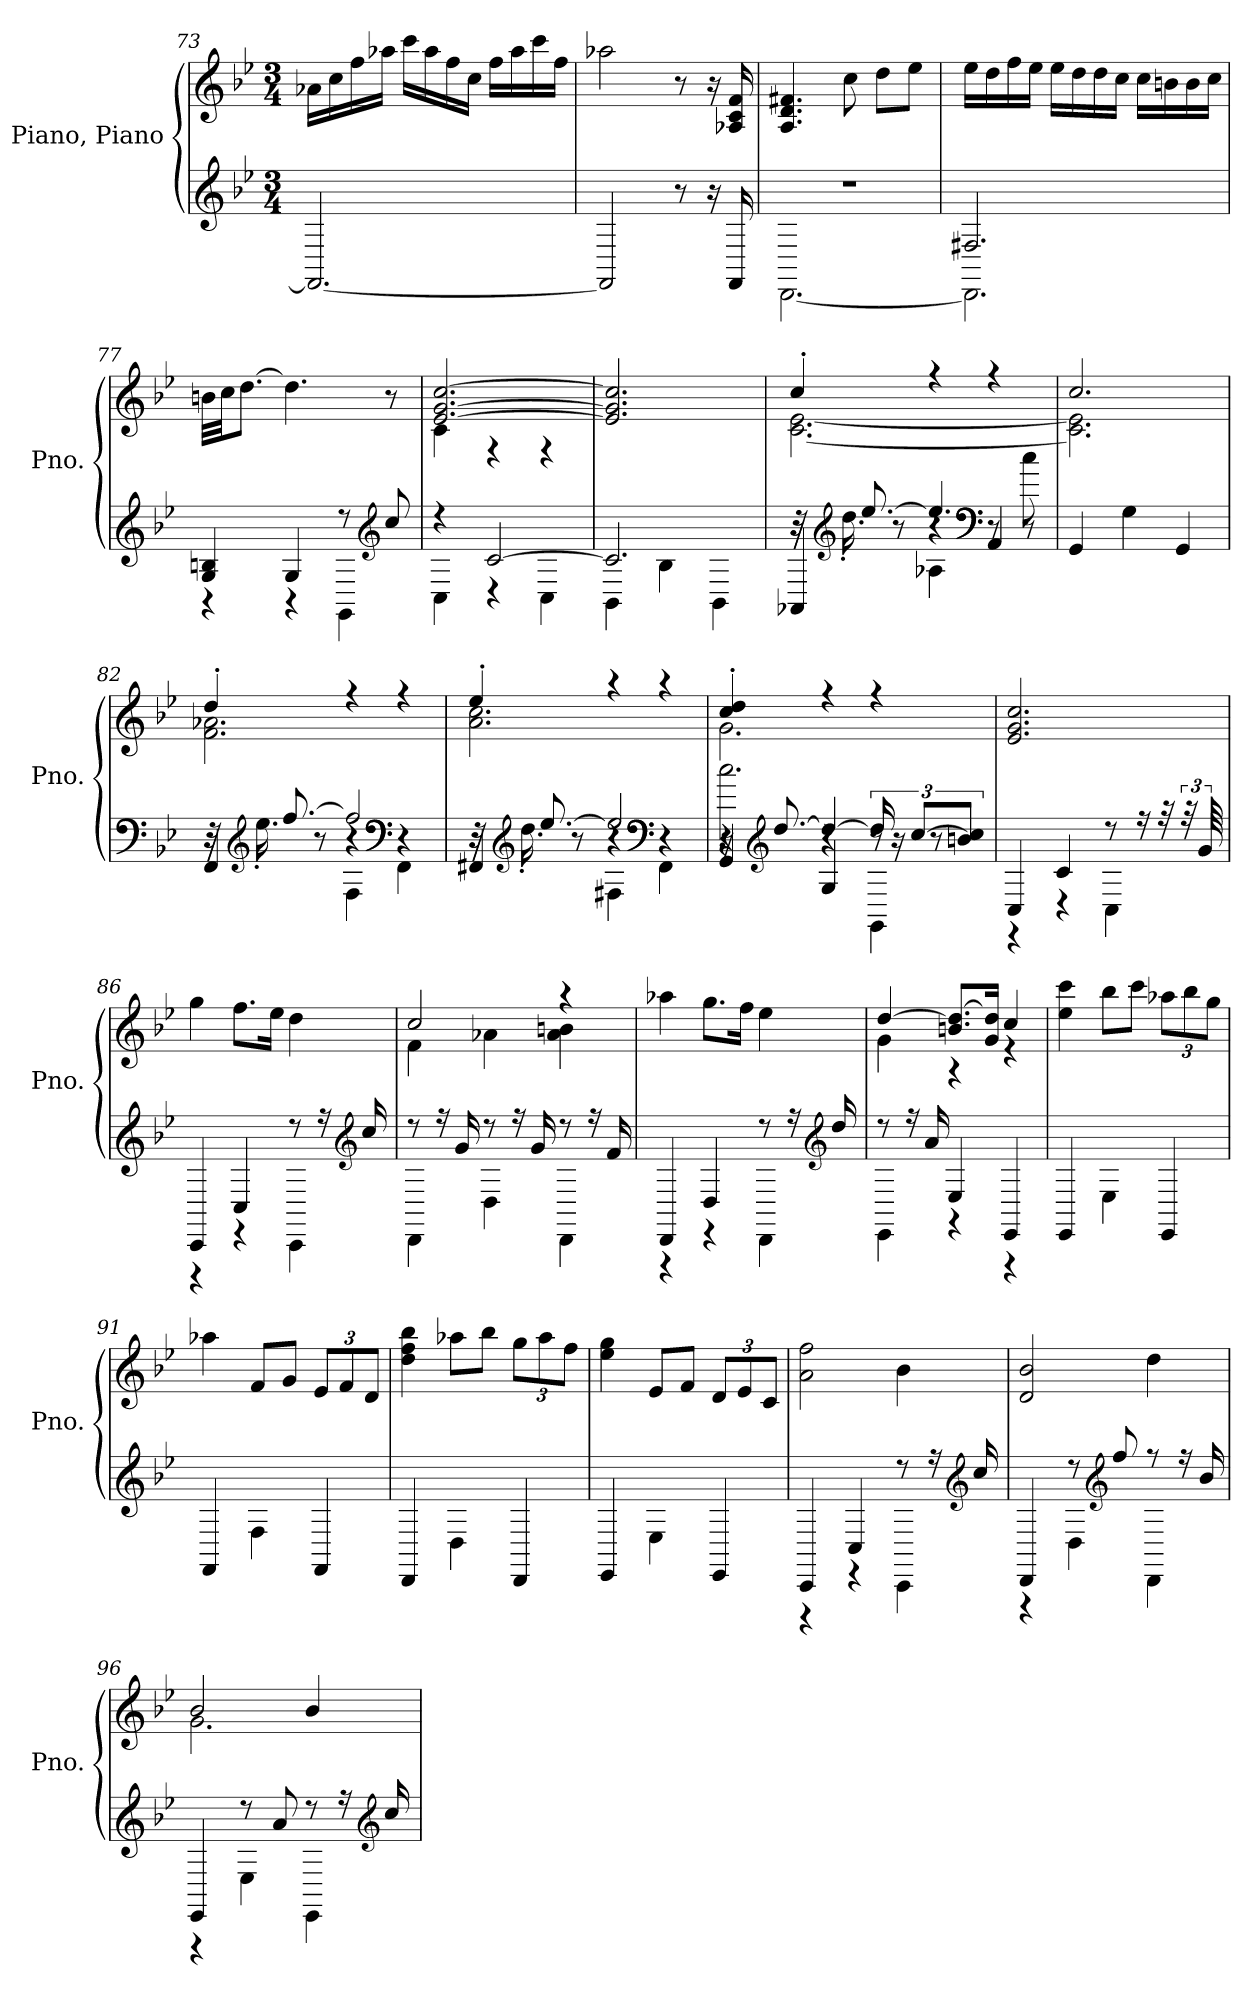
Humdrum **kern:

**kern	**kern
*part1	*part1
*staff2	*staff1
*I"Piano, Piano	*
*I'Pno.	*
!!LO:LB:g=z
*clefG2	*clefG2
*k[b-e-]	*k[b-e-]
*M3/4	*M3/4
=73	=73
2.FF/_	16a-X\LL
.	16cc\
.	16ff\
.	16aa-X\JJ
.	16ccc\LL
.	16aa-\
.	16ff\
.	16cc\JJ
.	16ff\LL
.	16aa-\
.	16ccc\
.	16ff\JJ
=74	=74
2FF/]	2aa-X\
8r	8r
16r	16r
16FF/	16A-X/ 16c/ 16f/
=75	=75
*^	*
2.r	[2.DD\	4.A/ 4.d/ 4.f#X/
.	.	8cc\
.	.	8dd\L
.	.	8ee-\J
=76	=76	=76
2.F#X/	2.DD\]	16ee-\LL
.	.	16dd\
.	.	16ff\
.	.	16ee-\JJ
.	.	16ee-\LL
.	.	16dd\
.	.	16dd\
.	.	16cc\JJ
.	.	16cc\LL
.	.	16bn\
.	.	16b\
.	.	16cc\JJ
=77	=77	=77
4G/ 4Bn/	4r	32bn\LLL
.	.	32cc\JJ
.	.	[8.dd\J
4G/	4r	4.dd\]
8r	4GG\	.
*clefG2	*	*
8cc/	.	8r
!!LO:LB:g=z
=78	=78	=78
*	*	*^
4r	4C\	[2.e-/ [2.g/ [2.cc/	4c\
[2c/	4r	.	4r
.	4C\	.	4r
*	*	*v	*v
=79	=79	=79
2.c/]	4BB-\	2.e-/] 2.g/] 2.cc/]
.	4B-\	.
.	4BB-\	.
=80	=80	=80
*	*^	*^
16r	32r	4AA-X/	4cc'/	[2.c\ [2.e-\
*clefG2	*	*	*	*
.	16.dd'\	.	.	.
[8.ee-/	.	.	.	.
.	8r	.	.	.
4.ee-/]	4A-X\	4r	4r	.
*clefF4	*	*	*	*
.	8r	4AA-/	4r	.
8r	8cc\	.	.	.
*v	*v	*v	*	*
=81	=81	=81
4GG/	2.cc/	2.c\] 2.e-\]
4G\	.	.
4GG/	.	.
=82	=82	=82
*^	*	*
*	*^	*	*
16r	32r	4FF/	4dd'/	2.f\ 2.a-X\
*clefG2	*	*	*	*
.	16.ee-'\	.	.	.
[8.ff/	.	.	.	.
.	8r	.	.	.
2ff/]	4F\	4r	4r	.
*clefF4	*	*	*	*
.	4FF\	4r	4r	.
=83	=83	=83	=83	=83
16r	32r	4FF#X/	4ee-'/	2.a\ 2.cc\
*clefG2	*	*	*	*
.	16.dd'\	.	.	.
[8.ee-/	.	.	.	.
.	8r	.	.	.
2ee-/]	4F#X\	4r	4r	.
*clefF4	*	*	*	*
.	4FF#\	4r	4r	.
!!LO:PB:g=z	!!
=84	=84	=84	=84	=84
*	*	*^	*	*
16r	2.cc\	4GG/	4r	4cc/' 4dd/'	2.g\
*clefG2	*	*	*	*	*
[8.dd/	.	.	.	.	.
4dd/_	.	4G/	4r	4r	.
16dd/]	.	12r	4GG\	4r	.
16r	.	.	.	.	.
.	.	[12cc/L	.	.	.
8r	.	.	.	.	.
.	.	12bn/ 12cc/]J	.	.	.
*	*v	*v	*v	*	*
*	*	*v	*v
=85	=85	=85
4C/	4r	2.e-/ 2.g/ 2.cc/
4c/	4r	.
8r	4C\	.
16r	.	.
32r	.	.
48r	.	.
96g/	.	.
=86	=86	=86
4CC/	4r	4gg\
4C/	4r	8.ff\L
.	.	16ee-\Jk
8r	4CC\	4dd\
16r	.	.
*clefG2	*	*
16cc/	.	.
=87	=87	=87
*	*	*^
8r	4DD\	2cc/	4f\
16r	.	.	.
16g/	.	.	.
8r	4D\	.	4a-X\
16r	.	.	.
16g/	.	.	.
8r	4DD\	4r	4a-\ 4bn\
16r	.	.	.
16f/	.	.	.
*	*	*v	*v
!!LO:LB:g=z
=88	=88	=88
4DD/	4r	4aa-X\
4D/	4r	8.gg\L
.	.	16ff\Jk
8r	4DD\	4ee-\
16r	.	.
*clefG2	*	*
16dd/	.	.
=89	=89	=89
*	*	*^
8r	4EE-\	[4dd/	4g\
16r	.	.	.
16a/	.	.	.
4E-/	4r	8.bn/ 8.dd/_L	4r
.	.	16g/ 16dd/]Jk	.
4EE-/	4r	4cc/	4r
*v	*v	*	*
*	*v	*v
=90	=90
4EE-/	4ee-\ 4ccc\
4E-\	8bb-\L
.	8ccc\J
*	*Xbrackettup
4EE-/	12aa-X\L
.	12bb-\
.	12gg\J
=91	=91
4FF/	4aa-X\
4F\	8f/L
.	8g/J
4FF/	12e-/L
.	12f/
.	12d/J
=92	=92
4DD/	4dd\ 4ff\ 4bb-\
4D\	8aa-X\L
.	8bb-\J
4DD/	12gg\L
.	12aa-\
.	12ff\J
!!LO:LB:g=z
=93	=93
4EE-/	4ee-\ 4gg\
4E-\	8e-/L
.	8f/J
4EE-/	12d/L
.	12e-/
.	12c/J
=94	=94
*^	*
4CC/	4r	2a\ 2ff\
4C/	4r	.
8r	4CC\	4b-\
16r	.	.
*clefG2	*	*
16cc/	.	.
=95	=95	=95
4DD/	4r	2d/ 2b-/
8r	4D\	.
*clefG2	*	*
8ff/	.	.
8r	4DD\	4dd\
16r	.	.
16b-/	.	.
=96	=96	=96
*	*	*^
4EE-/	4r	2b-/	2.g\
8r	4E-\	.	.
8a/	.	.	.
8r	4EE-\	4b-/	.
16r	.	.	.
*clefG2	*	*	*
16cc/	.	.	.
*v	*v	*	*
*	*v	*v
=	=
*-	*-
